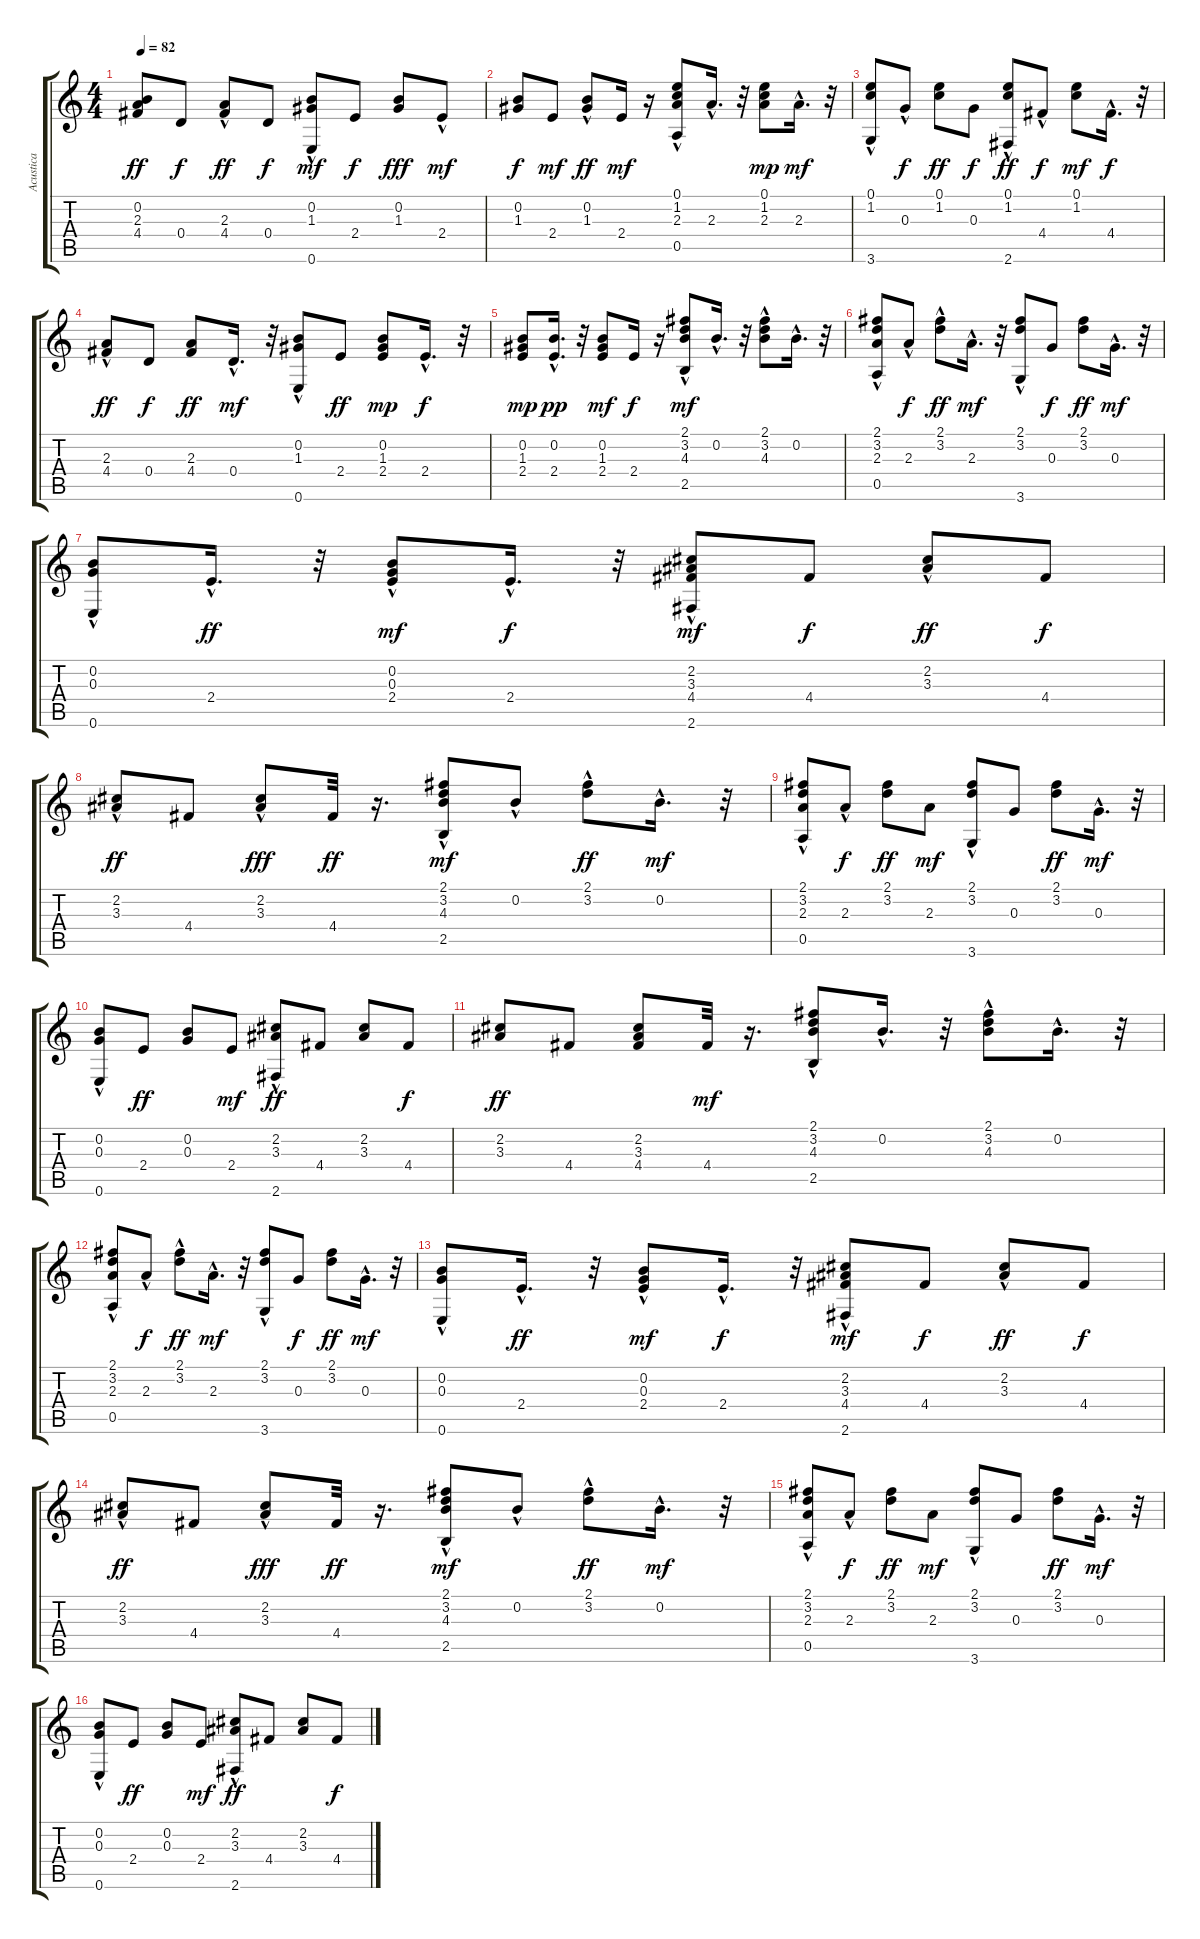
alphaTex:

\track ("Acustica" "Acustica") {instrument acousticguitarsteel}
\staff {score tabs}
\tuning (E4 B3 G3 D3 A2 E2) {hide}
\ts (4 4)
\tempo 82
\clef g2
\ks c
(0.2 2.3 4.4).8{dy ff} 0.4.8{dy f} (2.3 4.4{hac}).8{dy ff} 0.4.8{dy f} (0.2 1.3 0.6{hac}).8{dy mf} 2.4.8{dy f} (0.2 1.3).8{dy fff} 2.4{hac}.8{dy mf} |
(0.2 1.3).8{dy f} 2.4.8{dy mf} (0.2{hac} 1.3{hac}).8{dy ff} 2.4.16{dy mf} r.16 (0.1{hac} 1.2 2.3 0.5{hac}).8 2.3{hac}.16{d} r.32 (0.1 1.2 2.3).8{dy mp} 2.3{hac}.16{d dy mf} r.32 |
(0.1 1.2 3.6{hac}).8 0.3{hac}.8{dy f} (0.1 1.2).8{dy ff} 0.3.8{dy f} (0.1 1.2 2.6{hac}).8{dy ff} 4.4{hac}.8{dy f} (0.1 1.2).8{dy mf} 4.4{hac}.16{d dy f} r.32 |
(2.3{hac} 4.4).8{dy ff} 0.4.8{dy f} (2.3 4.4).8{dy ff} 0.4{hac}.16{d dy mf} r.32 (0.2 1.3 0.6{hac}).8 2.4.8{dy ff} (0.2 1.3 2.4).8{dy mp} 2.4{hac}.16{d dy f} r.32 |
(0.2 1.3 2.4).8{dy mp} (0.2 2.4{hac}).16{d dy pp} r.32 (0.2 1.3 2.4).8{dy mf} 2.4.16{dy f} r.16 (2.1 3.2 4.3 2.5{hac}).8{dy mf} 0.2{hac}.16{d} r.32 (2.1{hac} 3.2{hac} 4.3).8 0.2{hac}.16{d} r.32 |
(2.1 3.2{hac} 2.3 0.5).8 2.3{hac}.8{dy f} (2.1 3.2{hac}).8{dy ff} 2.3{hac}.16{d dy mf} r.32 (2.1 3.2{hac} 3.6{hac}).8 0.3.8{dy f} (2.1 3.2).8{dy ff} 0.3{hac}.16{d dy mf} r.32 |
(0.2 0.3 0.6{hac}).8 2.4{hac}.16{d dy ff} r.32 (0.2 0.3{hac} 2.4).8{dy mf} 2.4{hac}.16{d dy f} r.32 (2.2 3.3 4.4 2.6{hac}).8{dy mf} 4.4.8{dy f} (2.2 3.3{hac}).8{dy ff} 4.4.8{dy f} |
(2.2 3.3{hac}).8{dy ff} 4.4.8 (2.2 3.3{hac}).8{dy fff} 4.4.32{dy ff} r.16{d} (2.1 3.2 4.3 2.5{hac}).8{dy mf} 0.2{hac}.8 (2.1 3.2{hac}).8{dy ff} 0.2{hac}.16{d dy mf} r.32 |
(2.1{hac} 3.2 2.3 0.5{hac}).8 2.3{hac}.8{dy f} (2.1 3.2).8{dy ff} 2.3.8{dy mf} (2.1 3.2{hac} 3.6{hac}).8 0.3.8 (2.1 3.2).8{dy ff} 0.3{hac}.16{d dy mf} r.32 |
(0.2 0.3 0.6{hac}).8 2.4.8{dy ff} (0.2 0.3).8 2.4.8{dy mf} (2.2 3.3 2.6{hac}).8{dy ff} 4.4.8 (2.2 3.3).8 4.4.8{dy f} |
(2.2 3.3).8{dy ff} 4.4.8 (2.2 3.3 4.4).8 4.4.32{dy mf} r.16{d} (2.1 3.2 4.3 2.5{hac}).8 0.2{hac}.16{d} r.32 (2.1{hac} 3.2{hac} 4.3).8 0.2{hac}.16{d} r.32 |
(2.1 3.2{hac} 2.3 0.5).8 2.3{hac}.8{dy f} (2.1 3.2{hac}).8{dy ff} 2.3{hac}.16{d dy mf} r.32 (2.1 3.2{hac} 3.6{hac}).8 0.3.8{dy f} (2.1 3.2).8{dy ff} 0.3{hac}.16{d dy mf} r.32 |
(0.2 0.3 0.6{hac}).8 2.4{hac}.16{d dy ff} r.32 (0.2 0.3{hac} 2.4).8{dy mf} 2.4{hac}.16{d dy f} r.32 (2.2 3.3 4.4 2.6{hac}).8{dy mf} 4.4.8{dy f} (2.2 3.3{hac}).8{dy ff} 4.4.8{dy f} |
(2.2 3.3{hac}).8{dy ff} 4.4.8 (2.2 3.3{hac}).8{dy fff} 4.4.32{dy ff} r.16{d} (2.1 3.2 4.3 2.5{hac}).8{dy mf} 0.2{hac}.8 (2.1 3.2{hac}).8{dy ff} 0.2{hac}.16{d dy mf} r.32 |
(2.1{hac} 3.2 2.3 0.5{hac}).8 2.3{hac}.8{dy f} (2.1 3.2).8{dy ff} 2.3.8{dy mf} (2.1 3.2{hac} 3.6{hac}).8 0.3.8 (2.1 3.2).8{dy ff} 0.3{hac}.16{d dy mf} r.32 |
(0.2 0.3 0.6{hac}).8 2.4.8{dy ff} (0.2 0.3).8 2.4.8{dy mf} (2.2 3.3 2.6{hac}).8{dy ff} 4.4.8 (2.2 3.3).8 4.4.8{dy f}
